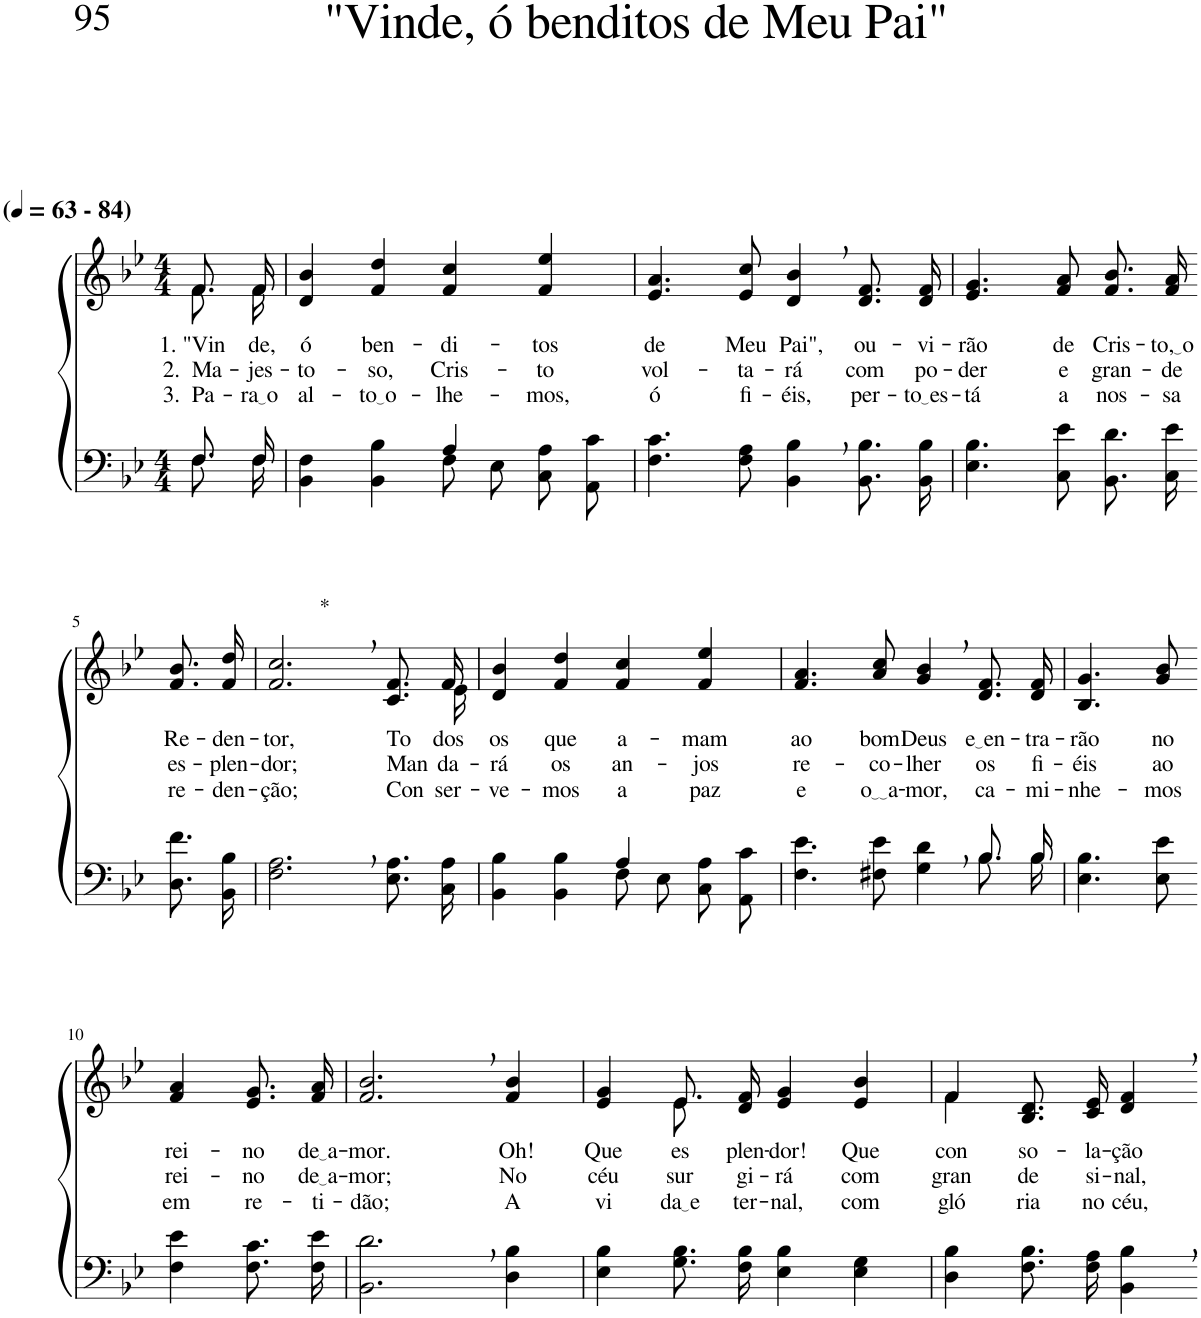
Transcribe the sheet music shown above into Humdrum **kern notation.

**kern	**kern	**text	**text	**text
*part2	*part1	*part1	*part1	*part1
*staff2	*staff1	*staff1	*staff1	*staff1
*I"Parte III e IV	*I"Parte I e II	*	*	*
*clefF4	*clefG2	*	*	*
*Trd1c2	*Trd1c2	*	*	*
*k[b-e-]	*k[b-e-]	*	*	*
*M4/4	*M4/4	*	*	*
*MM63	*MM63	*	*	*
=1	=1	=1	=1	=1
*^	*^	*	*	*
!	!	!LO:TX:a:B:t=(	!	!	!	!
!	!	!LO:TX:a:B:t=- 84)	!	!	!	!
!	!	!	!	!LO:LY:b	!LO:LY:b	!LO:LY:b
8.F\L	8.F/L	8.f/L	8.f\L	1. "Vin	2. Ma-	3. Pa-
!	!	!	!	!LO:LY:b	!LO:LY:b	!LO:LY:b
16F\Jk	16F/Jk	16f/Jk	16f\Jk	de,	-jes-	ra o
=2	=2	=2	=2	=2	=2	=2
!	!	!	!	!LO:LY:b	!LO:LY:b	!LO:LY:b
*	*	*v	*v	*	*	*
2ryy	4BB-\ 4F\	4d/ 4b-/	ó	-to-	al-
!	!	!	!LO:LY:b	!LO:LY:b	!LO:LY:b
.	4BB-\ 4B-\	4f/ 4dd/	ben-	-so,	to o
!	!	!	!LO:LY:b	!LO:LY:b	!LO:LY:b
4A/	8F\L	4f/ 4cc/	-di-	Cris-	-lhe-
.	8E-\J	.	.	.	.
!	!	!	!LO:LY:b	!LO:LY:b	!LO:LY:b
4ryy	8C\ 8A\L	4f/ 4ee-/	-tos	-to	-mos,
.	8AA\ 8c\J	.	.	.	.
=3	=3	=3	=3	=3	=3
!	!	!	!LO:LY:b	!LO:LY:b	!LO:LY:b
*v	*v	*	*	*	*
4.F\ 4.c\	4.e-/ 4.a/	de	vol-	ó
!	!	!LO:LY:b	!LO:LY:b	!LO:LY:b
8F\ 8A\	8e-/ 8cc/	Meu	-ta-	fi-
!	!	!LO:LY:b	!LO:LY:b	!LO:LY:b
4BB-\, 4B-\,	4d/, 4b-/,	Pai",	-rá	-éis,
!	!	!LO:LY:b	!LO:LY:b	!LO:LY:b
8.BB-\ 8.B-\L	8.d/ 8.f/L	ou-	com	per-
!	!	!LO:LY:b	!LO:LY:b	!LO:LY:b
16BB-\ 16B-\Jk	16d/ 16f/Jk	-vi-	po-	to es
=4	=4	=4	=4	=4
!	!	!LO:LY:b	!LO:LY:b	!LO:LY:b
4.E-\ 4.B-\	4.e-/ 4.g/	-rão	-der	-tá
!	!	!LO:LY:b	!LO:LY:b	!LO:LY:b
8C\ 8e-\	8f/ 8a/	de	e	a
!	!	!LO:LY:b	!LO:LY:b	!LO:LY:b
8.BB-\ 8.d\L	8.f/ 8.b-/L	Cris-	gran-	nos-
!	!	!LO:LY:b	!LO:LY:b	!LO:LY:b
16C\ 16e-\Jk	16f/ 16a/Jk	to, o	-de	-sa
!!LO:LB:g=z
=5-	=5-	=5-	=5-	=5-
!	!	!LO:LY:b	!LO:LY:b	!LO:LY:b
8.D\ 8.f\L	8.f/ 8.b-/L	Re-	es-	re-
!	!	!LO:LY:b	!LO:LY:b	!LO:LY:b
16BB-\ 16B-\Jk	16f/ 16dd/Jk	-den-	-plen-	-den-
=6	=6	=6	=6	=6
!	!LO:TX:a:t=*	!	!	!
!	!	!LO:LY:b	!LO:LY:b	!LO:LY:b
*	*^	*	*	*
2.F\, 2.A\,	2.f/, 2.cc/,	2...ryy	-tor,	-dor;	-ção;
!	!	!	!LO:LY:b	!LO:LY:b	!LO:LY:b
8.E-\ 8.A\L	8.c/ 8.f/L	.	To-	Man-	Con-
!	!	!	!LO:LY:b	!LO:LY:b	!LO:LY:b
16C\ 16A\Jk	16f/Jk	16e-\	dos	-da-	-ser-
=7	=7	=7	=7	=7	=7
*^	*	*	*	*	*
!	!	!	!	!LO:LY:b	!LO:LY:b	!LO:LY:b
*	*	*v	*v	*	*	*
2ryy	4BB-\ 4B-\	4d/ 4b-/	os	-rá	-ve-
!	!	!	!LO:LY:b	!LO:LY:b	!LO:LY:b
.	4BB-\ 4B-\	4f/ 4dd/	que	os	-mos
!	!	!	!LO:LY:b	!LO:LY:b	!LO:LY:b
4A/	8F\L	4f/ 4cc/	a-	an-	a
.	8E-\J	.	.	.	.
!	!	!	!LO:LY:b	!LO:LY:b	!LO:LY:b
4ryy	8C\ 8A\L	4f/ 4ee-/	-mam	-jos	paz
.	8AA\ 8c\J	.	.	.	.
=8	=8	=8	=8	=8	=8
!	!	!	!LO:LY:b	!LO:LY:b	!LO:LY:b
2.ryy	4.F\ 4.e-\	4.f/ 4.a/	ao	re-	e
!	!	!	!LO:LY:b	!LO:LY:b	!LO:LY:b
.	8F#X\ 8e-\	8a/ 8cc/	bom	-co-	o a
!	!	!	!LO:LY:b	!LO:LY:b	!LO:LY:b
.	4G\ 4d\	4g/, 4b-/,	Deus	-lher	-mor,
!	!	!	!LO:LY:b	!LO:LY:b	!LO:LY:b
8.B-/L	8.B-\L	8.d/ 8.f/L	e en	os	ca-
!	!	!	!LO:LY:b	!LO:LY:b	!LO:LY:b
16B-/Jk	16B-\Jk	16d/ 16f/Jk	-tra-	fi-	-mi-
=9	=9	=9	=9	=9	=9
!	!	!	!LO:LY:b	!LO:LY:b	!LO:LY:b
*v	*v	*	*	*	*
4.E-\ 4.B-\	4.B-/ 4.g/	-rão	-éis	-nhe-
!	!	!LO:LY:b	!LO:LY:b	!LO:LY:b
8E-\ 8e-\	8g/ 8b-/	no	ao	-mos
!!LO:LB:g=z
=10-	=10-	=10-	=10-	=10-
!	!	!LO:LY:b	!LO:LY:b	!LO:LY:b
4F\ 4e-\	4f/ 4a/	rei-	rei-	em
!	!	!LO:LY:b	!LO:LY:b	!LO:LY:b
8.F\ 8.c\L	8.e-/ 8.g/L	-no	-no	re-
!	!	!LO:LY:b	!LO:LY:b	!LO:LY:b
16F\ 16e-\Jk	16f/ 16a/Jk	de a	de a	-ti-
=11	=11	=11	=11	=11
!	!	!LO:LY:b	!LO:LY:b	!LO:LY:b
2.BB-\, 2.d\,	2.f/, 2.b-/,	-mor.	-mor;	-dão;
!	!	!LO:LY:b	!LO:LY:b	!LO:LY:b
4D\ 4B-\	4f/ 4b-/	Oh!	No	A
=12	=12	=12	=12	=12
!	!	!LO:LY:b	!LO:LY:b	!LO:LY:b
*	*^	*	*	*
4E-\ 4B-\	4e-/ 4g/	4ryy	Que	céu	vi-
!	!	!	!LO:LY:b	!LO:LY:b	!LO:LY:b
8.G\ 8.B-\L	8.e-/L	8.e-\	es-	sur-	da e
!	!	!	!LO:LY:b	!LO:LY:b	!LO:LY:b
16F\ 16B-\Jk	16d/ 16f/Jk	2ryy	-plen-	-gi-	-ter-
!	!	!	!LO:LY:b	!LO:LY:b	!LO:LY:b
4E-\ 4B-\	4e-/ 4g/	.	-dor!	-rá	-nal,
!	!	!	!LO:LY:b	!LO:LY:b	!LO:LY:b
4E-\ 4G\	4e-/ 4b-/	.	Que	com	com
.	.	16ryy	.	.	.
=13	=13	=13	=13	=13	=13
!	!	!	!LO:LY:b	!LO:LY:b	!LO:LY:b
4D\ 4B-\	4f\	4f/	con-	gran-	gló-
!	!	!	!LO:LY:b	!LO:LY:b	!LO:LY:b
8.F\ 8.B-\L	2ryy	8.B-/ 8.d/L	-so-	-de	-ria
!	!	!	!LO:LY:b	!LO:LY:b	!LO:LY:b
16F\ 16A\Jk	.	16c/ 16e-/Jk	-la-	si-	no
!	!	!	!LO:LY:b	!LO:LY:b	!LO:LY:b
4BB-\, 4B-\,	.	4d/ 4f/	-ção	-nal,	céu,
*	*v	*v	*	*	*
=-	=-	=-	=-	=-
*-	*-	*-	*-	*-
